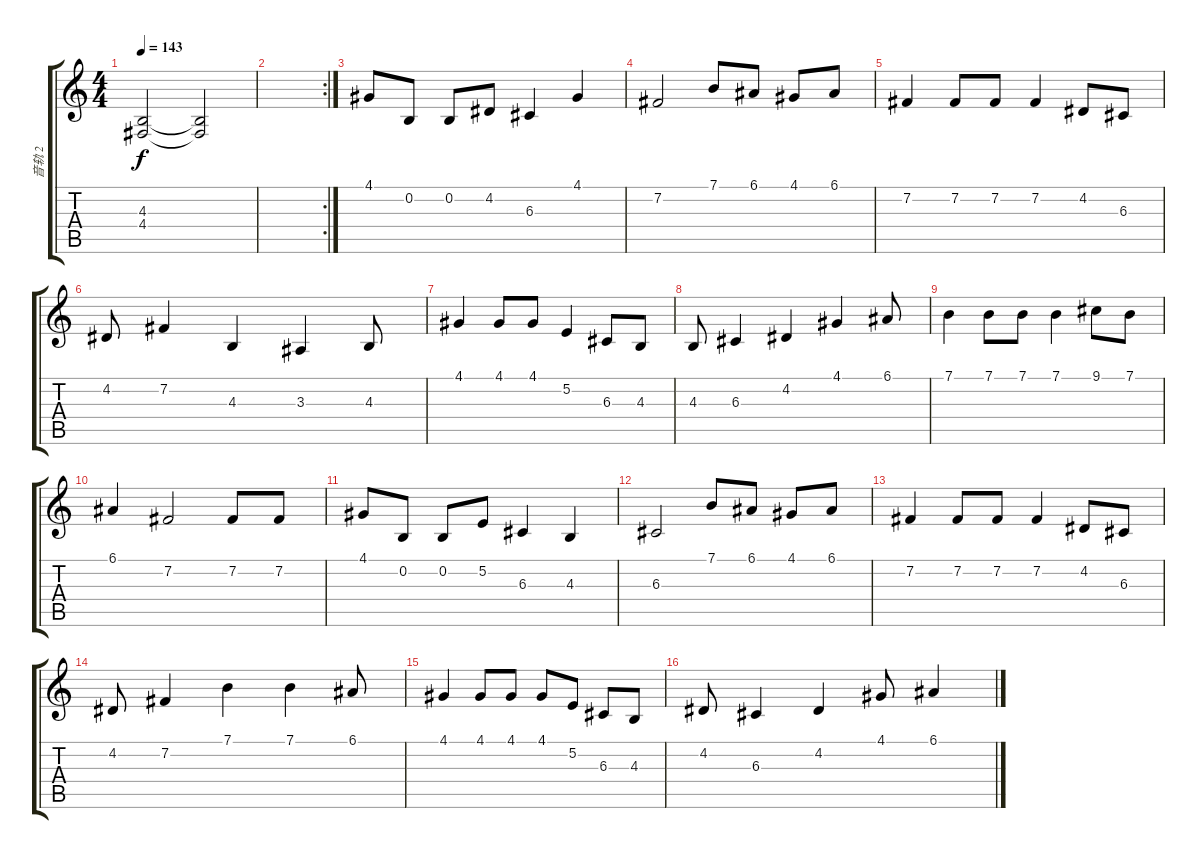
\track ("音轨 2" "音轨 2") {instrument sopranosax}
\staff {score tabs}
\tuning (E4 B3 G3 D3 A2 E2) {hide}
\ts (4 4)
\tempo 143
\clef g2
\ks c
(4.3{t} 4.4{t}).2{dy f} (4.3{t} 4.4{t}).2 |
\rc 2
|
4.1.8 0.2.8 0.2.8 4.2.8 6.3.4 4.1.4 |
7.2.2 7.1.8 6.1.8 4.1.8 6.1.8 |
7.2.4 7.2.8 7.2.8 7.2.4 4.2.8 6.3.8 |
4.2.8 7.2.4 4.3.4 3.3.4 4.3.8 |
4.1.4 4.1.8 4.1.8 5.2.4 6.3.8 4.3.8 |
4.3.8 6.3.4 4.2.4 4.1.4 6.1.8 |
7.1.4 7.1.8 7.1.8 7.1.4 9.1.8 7.1.8 |
6.1.4 7.2.2 7.2.8 7.2.8 |
4.1.8 0.2.8 0.2.8 5.2.8 6.3.4 4.3.4 |
6.3.2 7.1.8 6.1.8 4.1.8 6.1.8 |
7.2.4 7.2.8 7.2.8 7.2.4 4.2.8 6.3.8 |
4.2.8 7.2.4 7.1.4 7.1.4 6.1.8 |
4.1.4 4.1.8 4.1.8 4.1.8 5.2.8 6.3.8 4.3.8 |
4.2.8 6.3.4 4.2.4 4.1.8 6.1.4
